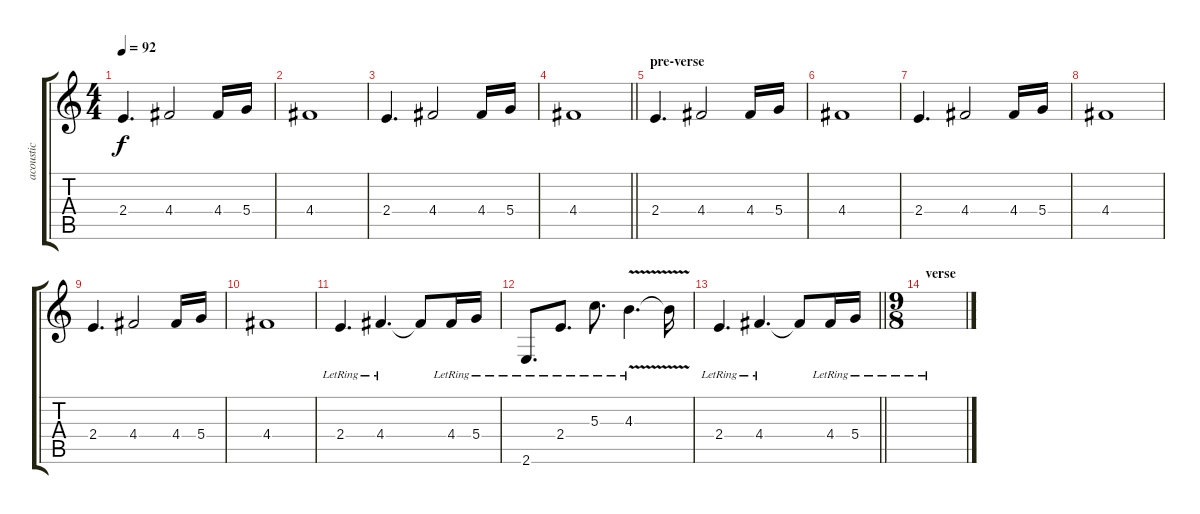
\track ("acoustic" "acoustic") {instrument acousticguitarsteel}
\staff {score tabs}
\tuning (E4 B3 G3 D3 A2 D2) {hide}
\ts (4 4)
\tempo 92
\clef g2
\ks c
2.4.4{d dy f volume 12} 4.4.2 4.4.16 5.4.16 |
4.4.1 |
2.4.4{d volume 12} 4.4.2 4.4.16 5.4.16 |
\barLineRight lightlight
4.4.1 |
\section ("" "pre-verse")
2.4.4{d volume 12} 4.4.2 4.4.16 5.4.16 |
4.4.1 |
2.4.4{d volume 12} 4.4.2 4.4.16 5.4.16 |
4.4.1 |
2.4.4{d volume 12} 4.4.2 4.4.16 5.4.16 |
4.4.1 |
2.4{lr}.4{d} 4.4{lr}.4{d} 4.4{t}.8 4.4{lr}.16 5.4{lr}.16 |
2.6{lr}.8{d} 2.4{lr}.8{d} 5.3{lr}.8{d} 4.3{v lr}.4{d} 4.3{t}.16 |
\barLineRight lightlight
2.4{lr}.4{d} 4.4{lr}.4{d} 4.4{t}.8 4.4{lr}.16 5.4{lr}.16 |
\ts (9 8)
\section ("" "verse")
